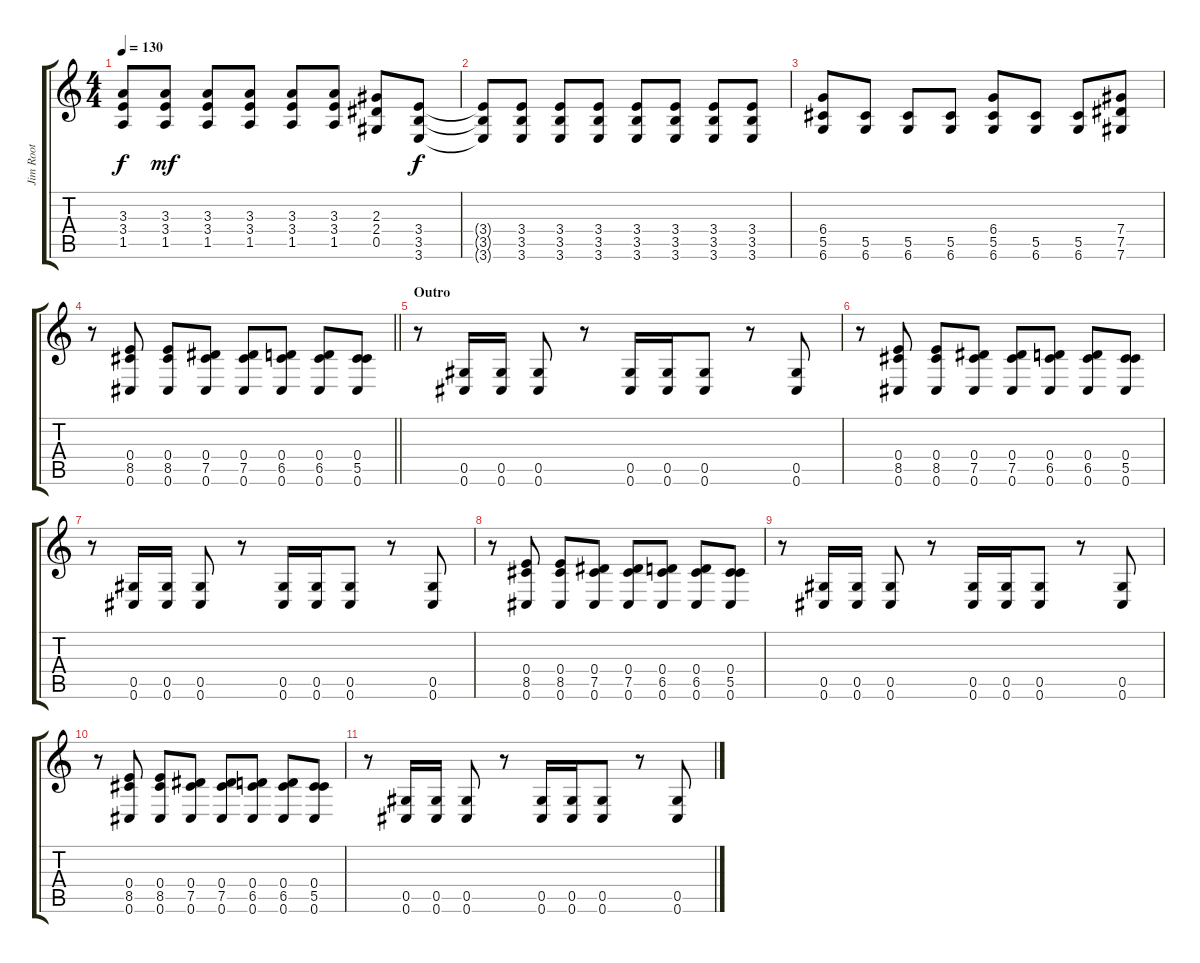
\track ("Jim Root" "Jim Root") {instrument distortionguitar}
\staff {score tabs}
\tuning (Eb4 Bb3 Gb3 Db3 Ab2 Db2) {hide}
\ts (4 4)
\tempo 130
\clef g2
\ks c
(3.3{t} 3.4{t} 1.5{t}).8{dy f} (3.3 3.4 1.5).8{dy mf} (3.3 3.4 1.5).8 (3.3 3.4 1.5).8 (3.3 3.4 1.5).8 (3.3 3.4 1.5).8 (2.3 2.4 0.5).8 (3.4 3.5 3.6).8{dy f} |
(3.4{t} 3.5{t} 3.6{t}).8 (3.4 3.5 3.6).8 (3.4 3.5 3.6).8 (3.4 3.5 3.6).8 (3.4 3.5 3.6).8 (3.4 3.5 3.6).8 (3.4 3.5 3.6).8 (3.4 3.5 3.6).8 |
(6.4 5.5 6.6).8 (5.5 6.6).8 (5.5 6.6).8 (5.5 6.6).8 (6.4 5.5 6.6).8 (5.5 6.6).8 (5.5 6.6).8 (7.4 7.5 7.6).8 |
\barLineRight lightlight
r.8 (0.4 8.5 0.6).8 (0.4 8.5 0.6).8 (0.4 7.5 0.6).8 (0.4 7.5 0.6).8 (0.4 6.5 0.6).8 (0.4 6.5 0.6).8 (0.4 5.5 0.6).8 |
\section ("" "Outro")
r.8 (0.5 0.6).16 (0.5 0.6).16 (0.5 0.6).8 r.8 (0.5 0.6).16 (0.5 0.6).16 (0.5 0.6).8 r.8 (0.5 0.6).8 |
r.8 (0.4 8.5 0.6).8 (0.4 8.5 0.6).8 (0.4 7.5 0.6).8 (0.4 7.5 0.6).8 (0.4 6.5 0.6).8 (0.4 6.5 0.6).8 (0.4 5.5 0.6).8 |
r.8 (0.5 0.6).16 (0.5 0.6).16 (0.5 0.6).8 r.8 (0.5 0.6).16 (0.5 0.6).16 (0.5 0.6).8 r.8 (0.5 0.6).8 |
r.8 (0.4 8.5 0.6).8 (0.4 8.5 0.6).8 (0.4 7.5 0.6).8 (0.4 7.5 0.6).8 (0.4 6.5 0.6).8 (0.4 6.5 0.6).8 (0.4 5.5 0.6).8 |
r.8 (0.5 0.6).16 (0.5 0.6).16 (0.5 0.6).8 r.8 (0.5 0.6).16 (0.5 0.6).16 (0.5 0.6).8 r.8 (0.5 0.6).8 |
r.8 (0.4 8.5 0.6).8 (0.4 8.5 0.6).8 (0.4 7.5 0.6).8 (0.4 7.5 0.6).8 (0.4 6.5 0.6).8 (0.4 6.5 0.6).8 (0.4 5.5 0.6).8 |
r.8 (0.5 0.6).16 (0.5 0.6).16 (0.5 0.6).8 r.8 (0.5 0.6).16 (0.5 0.6).16 (0.5 0.6).8 r.8 (0.5 0.6).8
